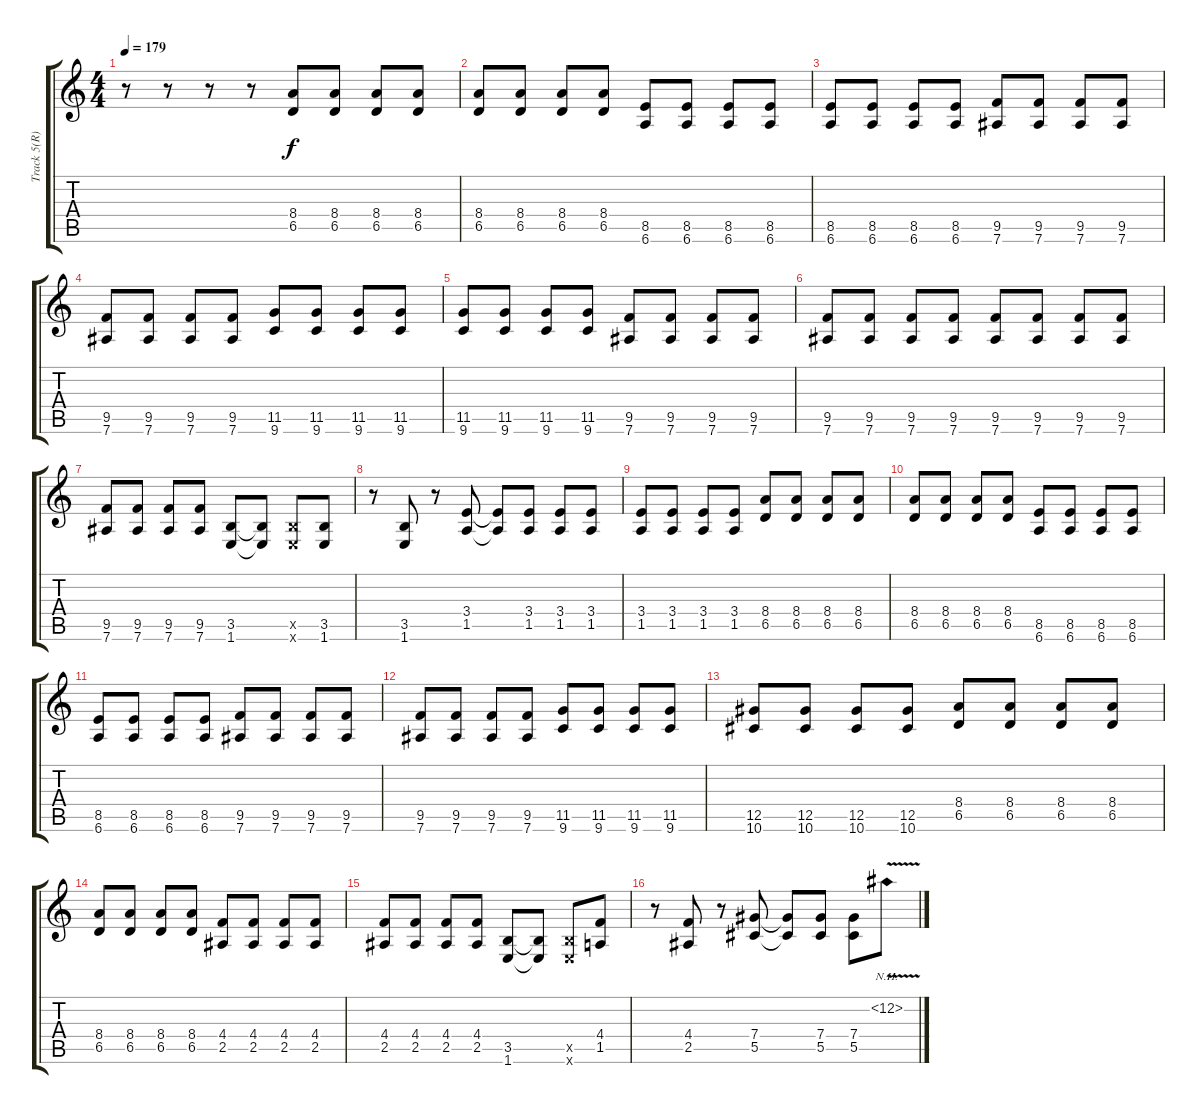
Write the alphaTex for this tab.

\track ("Track 5(R)" "Track 5(R)") {instrument overdrivenguitar}
\staff {score tabs}
\tuning (Eb4 Bb3 Gb3 Db3 Ab2 Eb2) {hide}
\ts (4 4)
\tempo 179
\clef g2
\ks c
r.8{dy mf} r.8 r.8 r.8 (8.4 6.5).8{dy f} (8.4 6.5).8 (8.4 6.5).8 (8.4 6.5).8 |
(8.4 6.5).8 (8.4 6.5).8 (8.4 6.5).8 (8.4 6.5).8 (8.5 6.6).8 (8.5 6.6).8 (8.5 6.6).8 (8.5 6.6).8 |
(8.5 6.6).8 (8.5 6.6).8 (8.5 6.6).8 (8.5 6.6).8 (9.5 7.6).8 (9.5 7.6).8 (9.5 7.6).8 (9.5 7.6).8 |
(9.5 7.6).8 (9.5 7.6).8 (9.5 7.6).8 (9.5 7.6).8 (11.5 9.6).8 (11.5 9.6).8 (11.5 9.6).8 (11.5 9.6).8 |
(11.5 9.6).8 (11.5 9.6).8 (11.5 9.6).8 (11.5 9.6).8 (9.5 7.6).8 (9.5 7.6).8 (9.5 7.6).8 (9.5 7.6).8 |
(9.5 7.6).8 (9.5 7.6).8 (9.5 7.6).8 (9.5 7.6).8 (9.5 7.6).8 (9.5 7.6).8 (9.5 7.6).8 (9.5 7.6).8 |
(9.5 7.6).8 (9.5 7.6).8 (9.5 7.6).8 (9.5 7.6).8 (3.5 1.6).8 (3.5{t} 1.6{t}).8 (3.5{x} 1.6{x}).8 (3.5 1.6).8 |
r.8 (3.5 1.6).8 r.8 (3.4 1.5).8 (3.4{t} 1.5{t}).8 (3.4 1.5).8 (3.4 1.5).8 (3.4 1.5).8 |
(3.4 1.5).8 (3.4 1.5).8 (3.4 1.5).8 (3.4 1.5).8 (8.4 6.5).8 (8.4 6.5).8 (8.4 6.5).8 (8.4 6.5).8 |
(8.4 6.5).8 (8.4 6.5).8 (8.4 6.5).8 (8.4 6.5).8 (8.5 6.6).8 (8.5 6.6).8 (8.5 6.6).8 (8.5 6.6).8 |
(8.5 6.6).8 (8.5 6.6).8 (8.5 6.6).8 (8.5 6.6).8 (9.5 7.6).8 (9.5 7.6).8 (9.5 7.6).8 (9.5 7.6).8 |
(9.5 7.6).8 (9.5 7.6).8 (9.5 7.6).8 (9.5 7.6).8 (11.5 9.6).8 (11.5 9.6).8 (11.5 9.6).8 (11.5 9.6).8 |
(12.5 10.6).8 (12.5 10.6).8 (12.5 10.6).8 (12.5 10.6).8 (8.4 6.5).8 (8.4 6.5).8 (8.4 6.5).8 (8.4 6.5).8 |
(8.4 6.5).8 (8.4 6.5).8 (8.4 6.5).8 (8.4 6.5).8 (4.4 2.5).8 (4.4 2.5).8 (4.4 2.5).8 (4.4 2.5).8 |
(4.4 2.5).8 (4.4 2.5).8 (4.4 2.5).8 (4.4 2.5).8 (3.5 1.6).8 (3.5{t} 1.6{t}).8 (3.5{x} 1.6{x}).8 (4.4 1.5).8 |
r.8 (4.4 2.5).8 r.8 (7.4 5.5).8 (7.4{t} 5.5{t}).8 (7.4 5.5).8 (7.4 5.5).8 11.2{nh v}.8
